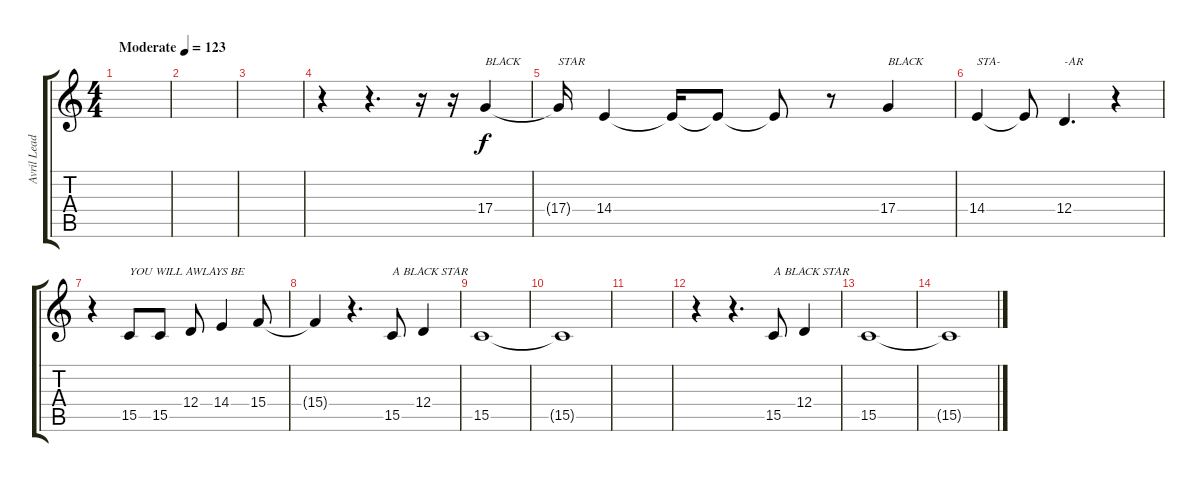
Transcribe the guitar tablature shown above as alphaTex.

\track ("Avril Lead Vocal" "Avril Lead") {instrument lead6voice}
\staff {score tabs}
\tuning (E4 B3 G3 D3 A2 E2) {hide}
\ts (4 4)
\tempo (123 "Moderate")
\clef g2
\ks c
|
|
|
r.4 r.4{d} r.16 r.16 17.4.4{txt "BLACK"} |
17.4{t}.16{txt "STAR"} 14.4.4 14.4{t}.16 14.4{t}.8 14.4{t}.8 r.8 17.4.4{txt "BLACK"} |
14.4.4{txt "STA-"} 14.4{t}.8 12.4.4{d txt "-AR"} r.4 |
r.4 15.5.8{txt "YOU WILL AWLAYS BE"} 15.5.8 12.4.8 14.4.4 15.4.8 |
15.4{t}.4 r.4{d} 15.5.8{txt "A BLACK STAR"} 12.4.4 |
15.5.1{volume 0} |
15.5{t}.1 |
|
r.4 r.4{d} 15.5.8{txt "A BLACK STAR" volume 12} 12.4.4 |
15.5.1{volume 0} |
15.5{t}.1
